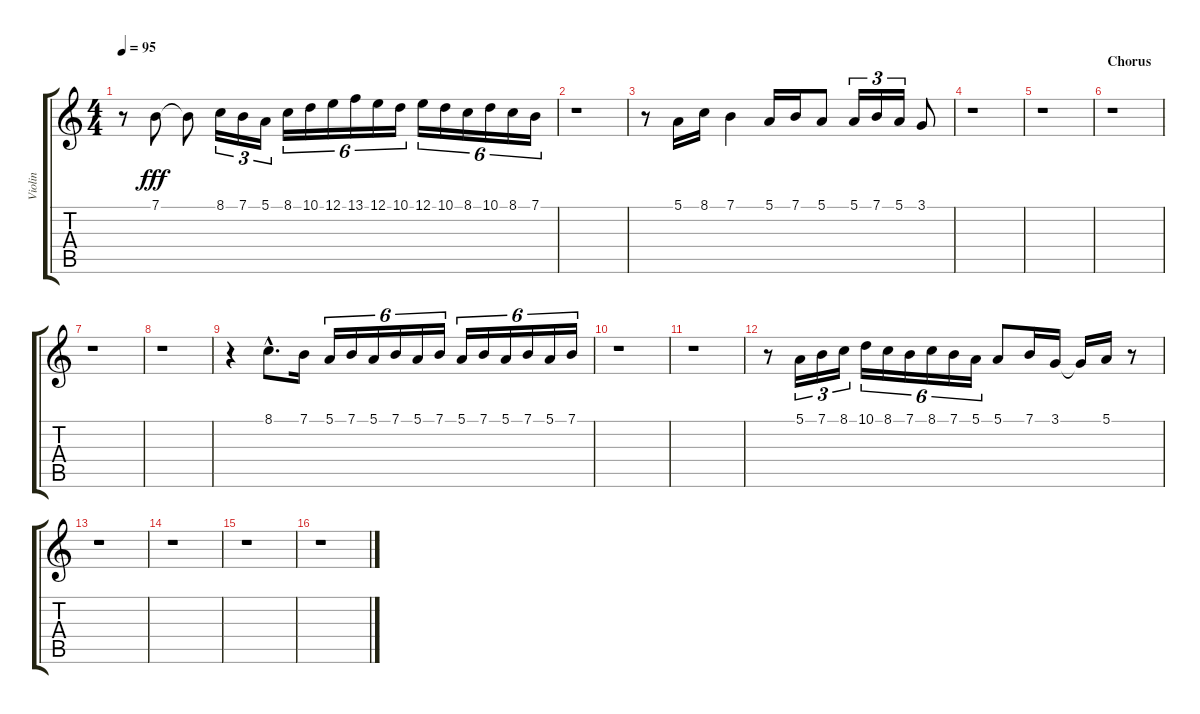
\track ("Violin" "Violin") {instrument violin}
\staff {score tabs}
\tuning (E4 B3 G3 D3 A2 E2) {hide}
\ts (4 4)
\tempo 95
\clef g2
\ks c
r.8{dy fff} 7.1.8 7.1{t}.8 8.1.16{tu (3 2)} 7.1.16{tu (3 2)} 5.1.16{tu (3 2)} 8.1.16{tu (6 4)} 10.1.16{tu (6 4)} 12.1.16{tu (6 4)} 13.1.16{tu (6 4)} 12.1.16{tu (6 4)} 10.1.16{tu (6 4)} 12.1.16{tu (6 4)} 10.1.16{tu (6 4)} 8.1.16{tu (6 4)} 10.1.16{tu (6 4)} 8.1.16{tu (6 4)} 7.1.16{tu (6 4)} |
r.1 |
r.8 5.1.16 8.1.16 7.1.4 5.1.16 7.1.16 5.1.8 5.1.16{tu (3 2)} 7.1.16{tu (3 2)} 5.1.16{tu (3 2)} 3.1.8 |
r.1 |
r.1 |
\section ("" "Chorus")
r.1 |
r.1 |
r.1 |
r.4 8.1{hac}.8{d} 7.1.16 5.1.16{tu (6 4)} 7.1.16{tu (6 4)} 5.1.16{tu (6 4)} 7.1.16{tu (6 4)} 5.1.16{tu (6 4)} 7.1.16{tu (6 4)} 5.1.16{tu (6 4)} 7.1.16{tu (6 4)} 5.1.16{tu (6 4)} 7.1.16{tu (6 4)} 5.1.16{tu (6 4)} 7.1.16{tu (6 4)} |
r.1 |
r.1 |
r.8 5.1.16{tu (3 2)} 7.1.16{tu (3 2)} 8.1.16{tu (3 2)} 10.1.16{tu (6 4)} 8.1.16{tu (6 4)} 7.1.16{tu (6 4)} 8.1.16{tu (6 4)} 7.1.16{tu (6 4)} 5.1.16{tu (6 4)} 5.1.8 7.1.16 3.1.16 3.1{t}.16 5.1.16 r.8 |
r.1 |
r.1 |
r.1 |
r.1
